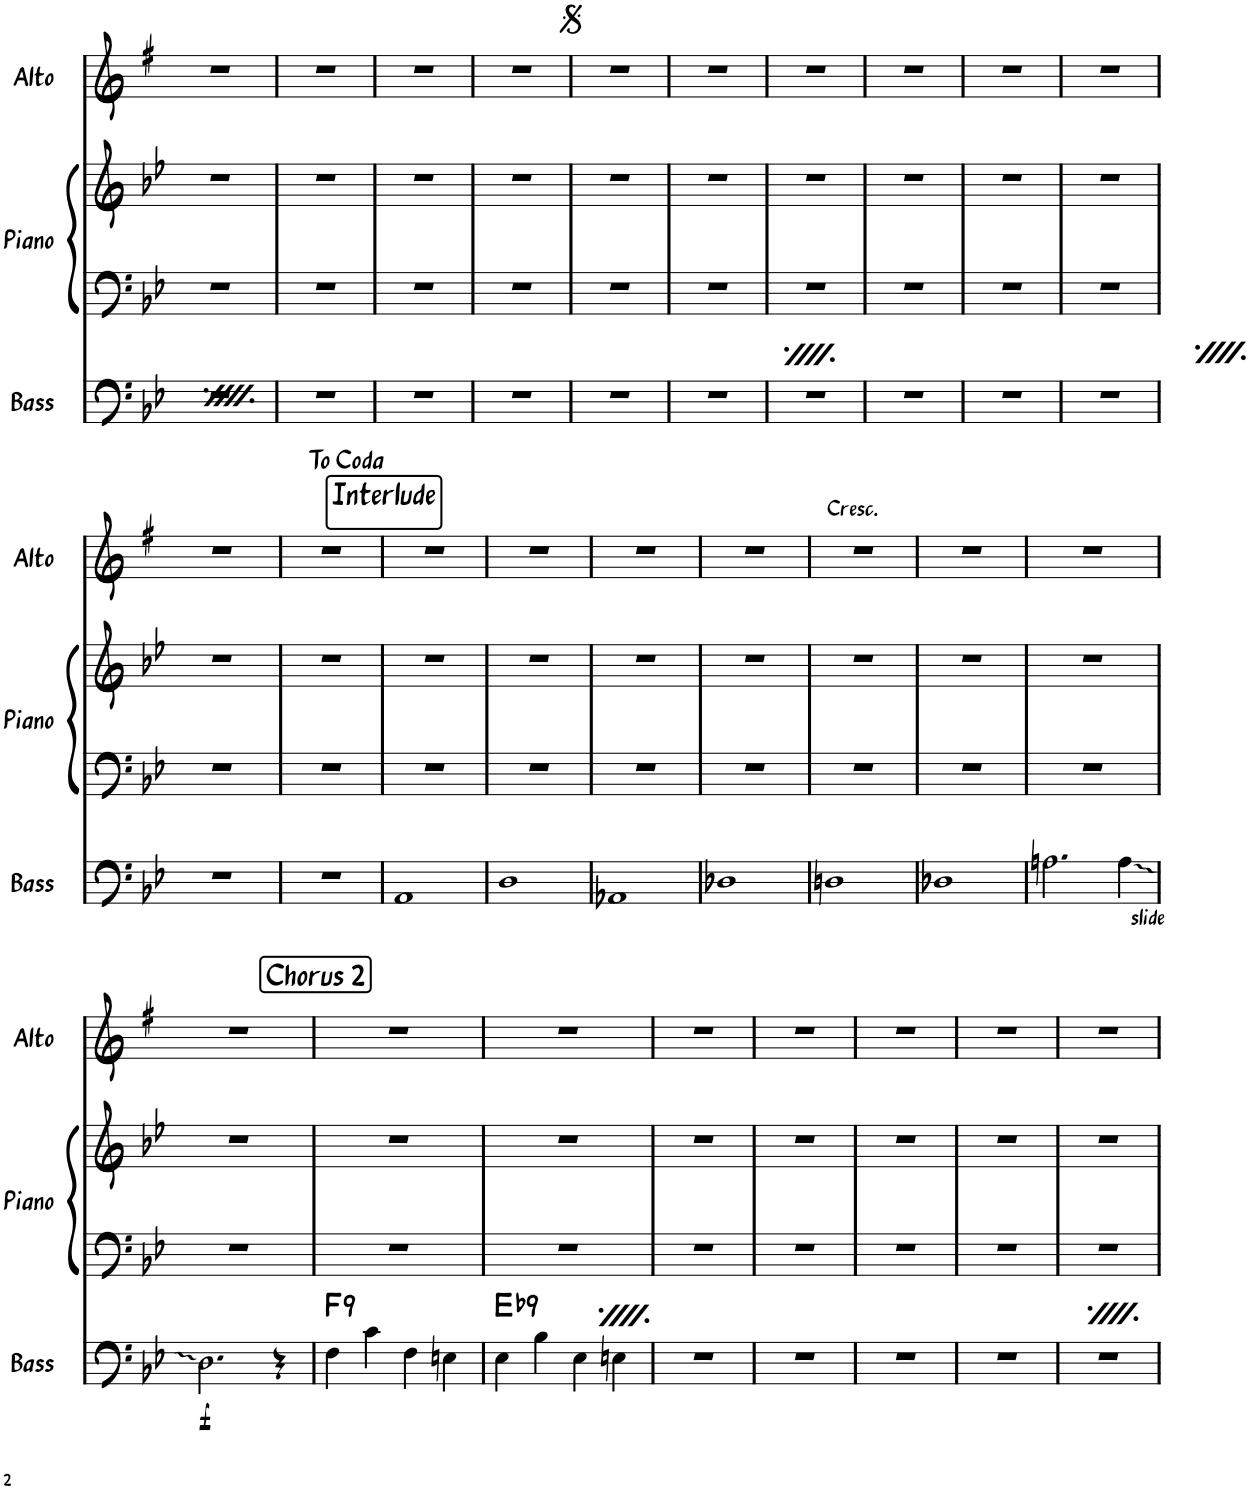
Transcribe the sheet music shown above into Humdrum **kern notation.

**kern	**dynam	**harte	**kern	**kern	**kern
*part3	*part3	*part3	*part2	*part2	*part1
*staff4	*staff4	*	*staff3	*staff2	*staff1
*I"Bass	*	*	*I"Piano	*	*I"Alto Sax
*I'Bass	*	*	*I'Piano	*	*I'Alto
!!LO:PB:g=z
*clefF4	*	*	*clefF4	*clefG2	*clefG2
*Trd7c12	*	*	*	*	*Trd5c9
*k[b-e-]	*	*	*k[b-e-]	*k[b-e-]	*k[f#]
*M4/4	*	*	*M4/4	*M4/4	*M4/4
=9	=9	=9	=9	=9	=9
1r	.	.	1r	1r	1r
=10	=10	=10	=10	=10	=10
1r	.	.	1r	1r	1r
=11	=11	=11	=11	=11	=11
1r	.	.	1r	1r	1r
=12	=12	=12	=12	=12	=12
1r	.	.	1r	1r	1r
=13	=13	=13	=13	=13	=13
1r	.	.	1r	1r	1r
=14	=14	=14	=14	=14	=14
1r	.	.	1r	1r	1r
=15	=15	=15	=15	=15	=15
1r	.	.	1r	1r	1r
=16	=16	=16	=16	=16	=16
1r	.	.	1r	1r	1r
=17	=17	=17	=17	=17	=17
1r	.	.	1r	1r	1r
=18	=18	=18	=18	=18	=18
1r	.	.	1r	1r	1r
!!LO:LB:g=z
=19	=19	=19	=19	=19	=19
1r	.	.	1r	1r	1r
=20	=20	=20	=20	=20	=20
1r	.	.	1r	1r	1r
!!LO:REH:place=s1:a:t=
!!LO:REH:place=s1:a:B:rj:fs=14:t=Interlude
=21	=21	=21	=21	=21	=21
1AA	.	.	1r	1r	1r
=22	=22	=22	=22	=22	=22
1D	.	.	1r	1r	1r
=23	=23	=23	=23	=23	=23
1AA-X	.	.	1r	1r	1r
=24	=24	=24	=24	=24	=24
1D-X	.	.	1r	1r	1r
=25	=25	=25	=25	=25	=25
!	!	!	!	!	!LO:TX:a:t=Cresc.
1Dn	.	.	1r	1r	1r
=26	=26	=26	=26	=26	=26
1D-X	.	.	1r	1r	1r
=27	=27	=27	=27	=27	=27
2.An\	.	.	1r	1r	1r
!LO:TX:b:t=slide	!	!	!	!	!
4A\	.	.	.	.	.
!!LO:LB:g=z
=28	=28	=28	=28	=28	=28
!	!LO:DY:b	!	!	!	!
2.D\	f	.	1r	1r	1r
4r	.	.	.	.	.
!!LO:REH:place=s1:a:B:rj:fs=14:t=Chorus 2
=29	=29	=29	=29	=29	=29
!	!	!LO:H:kt=9	!	!	!
4F\	.	F:9	1r	1r	1r
4c\	.	.	.	.	.
4F\	.	.	.	.	.
4En\	.	.	.	.	.
=30	=30	=30	=30	=30	=30
!	!	!LO:H:kt=9	!	!	!
4E-\	.	Eb:9	1r	1r	1r
4B-\	.	.	.	.	.
4E-\	.	.	.	.	.
4En\	.	.	.	.	.
=31	=31	=31	=31	=31	=31
1r	.	.	1r	1r	1r
=32	=32	=32	=32	=32	=32
1r	.	.	1r	1r	1r
=33	=33	=33	=33	=33	=33
1r	.	.	1r	1r	1r
=34	=34	=34	=34	=34	=34
1r	.	.	1r	1r	1r
=35	=35	=35	=35	=35	=35
1r	.	.	1r	1r	1r
=	=	=	=	=	=
*-	*-	*-	*-	*-	*-
